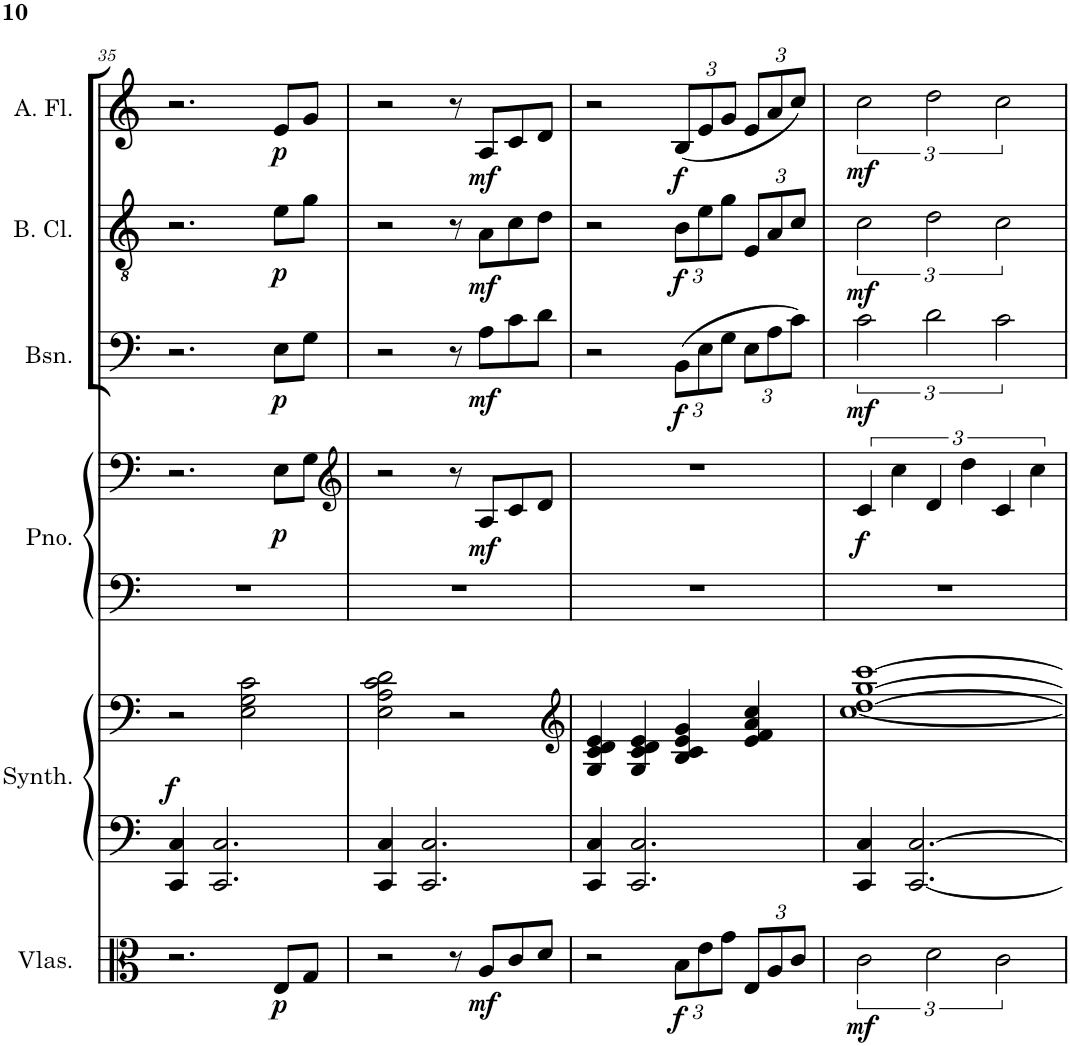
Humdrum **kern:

**kern	**dynam	**kern	**kern	**dynam	**kern	**kern	**dynam	**kern	**dynam	**kern	**dynam	**kern	**dynam
*part6	*part6	*part5	*part5	*part5	*part4	*part4	*part4	*part3	*part3	*part2	*part2	*part1	*part1
*staff8	*staff8	*staff7	*staff6	*staff6/7	*staff5	*staff4	*staff4/5	*staff3	*staff3	*staff2	*staff2	*staff1	*staff1
*I"Violas	*	*I"Metallic Synthesizer	*	*	*I"Piano	*	*	*I"Bassoon	*	*I"Bass Clarinet	*	*I"Alto Flute	*
*I'Vlas.	*	*I'Synth.	*	*	*I'Pno.	*	*	*I'Bsn.	*	*I'B. Cl.	*	*I'A. Fl.	*
!!LO:PB:g=z
*clefC3	*	*clefF4	*clefF4	*	*clefF4	*clefF4	*	*clefF4	*	*clefGv2	*	*clefG2	*
*	*	*	*	*	*	*	*	*	*	*ITrd8c14	*	*	*
*k[]	*	*k[]	*k[]	*	*k[]	*k[]	*	*k[]	*	*k[]	*	*k[]	*
*M4/4	*	*M4/4	*M4/4	*	*M4/4	*M4/4	*	*M4/4	*	*M4/4	*	*M4/4	*
=35	=35	=35	=35	=35	=35	=35	=35	=35	=35	=35	=35	=35	=35
!	!	!	!	!LO:DY:a=2	!	!	!	!	!	!	!	!	!
2.r	.	4CC/ 4C/	2r	f	1r	2.r	.	2.r	.	2.r	.	2.r	.
.	.	2.CC/ 2.C/	.	.	.	.	.	.	.	.	.	.	.
.	.	.	2E\ 2G\ 2c\	.	.	.	.	.	.	.	.	.	.
!	!LO:DY:b	!	!	!	!	!	!LO:DY:b	!	!LO:DY:b	!	!LO:DY:b	!	!LO:DY:b
8E/L	p	.	.	.	.	8E\L	p	8E\L	p	8e\L	p	8e/L	p
8G/J	.	.	.	.	.	8G\J	.	8G\J	.	8g\J	.	8g/J	.
=36	=36	=36	=36	=36	=36	=36	=36	=36	=36	=36	=36	=36	=36
*	*	*	*	*	*	*clefG2	*	*	*	*	*	*	*
2r	.	4CC/ 4C/	2E\ 2A\ 2c\ 2d\	.	1r	2r	.	2r	.	2r	.	2r	.
.	.	2.CC/ 2.C/	.	.	.	.	.	.	.	.	.	.	.
8r	.	.	2r	.	.	8r	.	8r	.	8r	.	8r	.
!	!LO:DY:b	!	!	!	!	!	!LO:DY:b	!	!LO:DY:b	!	!LO:DY:b	!	!LO:DY:b
8A/L	mf	.	.	.	.	8A/L	mf	8A\L	mf	8A\L	mf	8A/L	mf
8c/	.	.	.	.	.	8c/	.	8c\	.	8c\	.	8c/	.
8d/J	.	.	.	.	.	8d/J	.	8d\J	.	8d\J	.	8d/J	.
=37	=37	=37	=37	=37	=37	=37	=37	=37	=37	=37	=37	=37	=37
*	*	*	*clefG2	*	*	*	*	*	*	*	*	*	*
2r	.	4CC/ 4C/	4G/ 4c/ 4d/ 4e/	.	1r	1r	.	2r	.	2r	.	2r	.
.	.	2.CC/ 2.C/	4G/ 4c/ 4d/ 4e/	.	.	.	.	.	.	.	.	.	.
*Xbrackettup	*	*	*	*	*	*	*	*Xbrackettup	*	*Xbrackettup	*	*Xbrackettup	*
!	!LO:DY:b	!	!	!	!	!	!	!	!LO:DY:b	!	!LO:DY:b	!	!LO:DY:b
12B\L	f	.	4B/ 4c/ 4e/ 4g/	.	.	.	.	(12BB\L	f	12B\L	f	(12B/L	f
12e\	.	.	.	.	.	.	.	12E\	.	12e\	.	12e/	.
12g\J	.	.	.	.	.	.	.	12G\J	.	12g\J	.	12g/J	.
12E/L	.	.	4e/ 4f/ 4a/ 4cc/	.	.	.	.	12E\L	.	12E/L	.	12e/L	.
12A/	.	.	.	.	.	.	.	12A\	.	12A/	.	12a/	.
12c/J	.	.	.	.	.	.	.	12c\J)	.	12c/J	.	12cc/J)	.
=38	=38	=38	=38	=38	=38	=38	=38	=38	=38	=38	=38	=38	=38
*brackettup	*	*	*	*	*	*	*	*brackettup	*	*brackettup	*	*brackettup	*
!	!LO:DY:b	!	!	!	!	!	!LO:DY:b	!	!LO:DY:b	!	!LO:DY:b	!	!LO:DY:b
3c\	mf	4CC/ 4C/	[1cc [1dd [1gg [1ccc	.	1r	6c/	f	3c\	mf	3c\	mf	3cc\	mf
.	.	.	.	.	.	6cc\	.	.	.	.	.	.	.
.	.	[2.CC/ [2.C/	.	.	.	.	.	.	.	.	.	.	.
3d\	.	.	.	.	.	6d/	.	3d\	.	3d\	.	3dd\	.
.	.	.	.	.	.	6dd\	.	.	.	.	.	.	.
3c\	.	.	.	.	.	6c/	.	3c\	.	3c\	.	3cc\	.
.	.	.	.	.	.	6cc\	.	.	.	.	.	.	.
=	=	=	=	=	=	=	=	=	=	=	=	=	=
*-	*-	*-	*-	*-	*-	*-	*-	*-	*-	*-	*-	*-	*-
